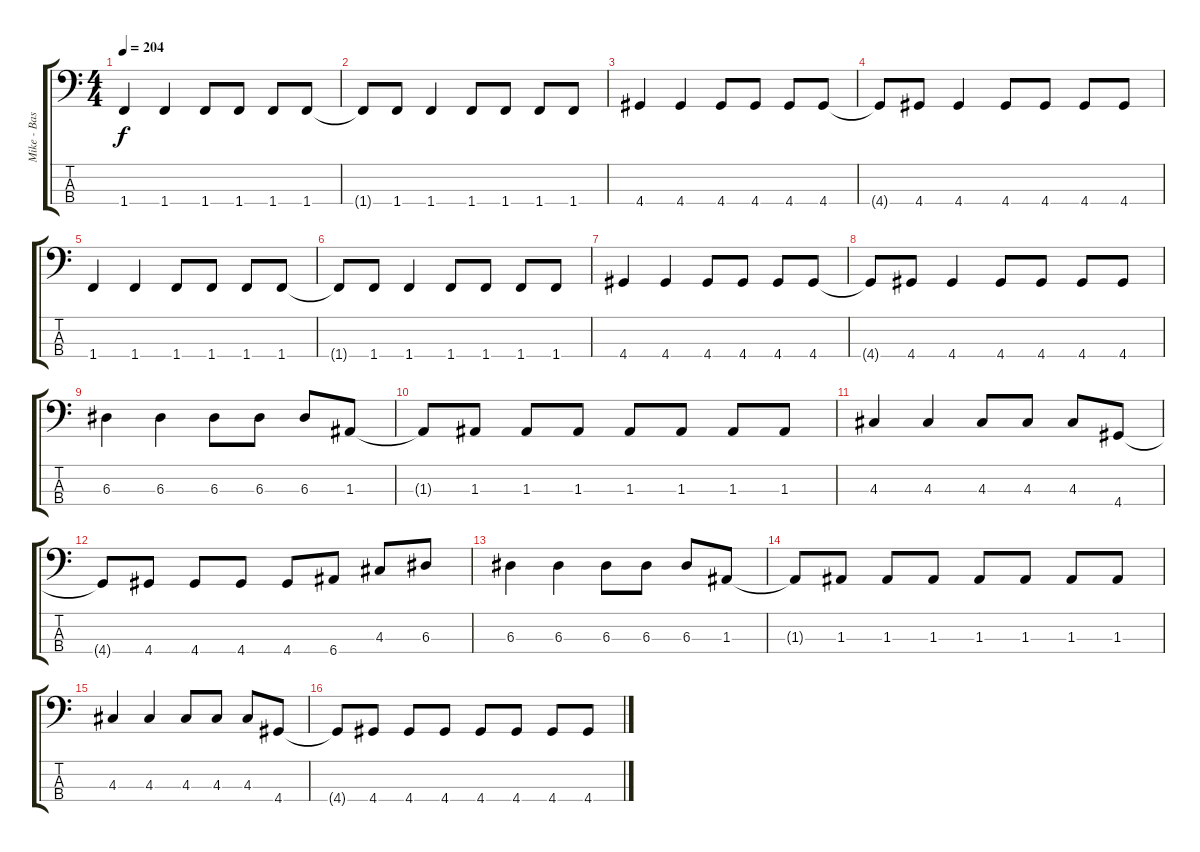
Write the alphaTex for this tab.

\track ("Mike - Bass" "Mike - Bas") {instrument electricbasspick}
\staff {score tabs}
\tuning (G2 D2 A1 E1) {hide}
\ts (4 4)
\tempo 204
\clef f4
\ks c
1.4.4{dy f} 1.4.4 1.4.8 1.4.8 1.4.8 1.4.8 |
1.4{t}.8 1.4.8 1.4.4 1.4.8 1.4.8 1.4.8 1.4.8 |
4.4.4 4.4.4 4.4.8 4.4.8 4.4.8 4.4.8 |
4.4{t}.8 4.4.8 4.4.4 4.4.8 4.4.8 4.4.8 4.4.8 |
1.4.4 1.4.4 1.4.8 1.4.8 1.4.8 1.4.8 |
1.4{t}.8 1.4.8 1.4.4 1.4.8 1.4.8 1.4.8 1.4.8 |
4.4.4 4.4.4 4.4.8 4.4.8 4.4.8 4.4.8 |
4.4{t}.8 4.4.8 4.4.4 4.4.8 4.4.8 4.4.8 4.4.8 |
6.3.4 6.3.4 6.3.8 6.3.8 6.3.8 1.3.8 |
1.3{t}.8 1.3.8 1.3.8 1.3.8 1.3.8 1.3.8 1.3.8 1.3.8 |
4.3.4 4.3.4 4.3.8 4.3.8 4.3.8 4.4.8 |
4.4{t}.8 4.4.8 4.4.8 4.4.8 4.4.8 6.4.8 4.3.8 6.3.8 |
6.3.4 6.3.4 6.3.8 6.3.8 6.3.8 1.3.8 |
1.3{t}.8 1.3.8 1.3.8 1.3.8 1.3.8 1.3.8 1.3.8 1.3.8 |
4.3.4 4.3.4 4.3.8 4.3.8 4.3.8 4.4.8 |
4.4{t}.8 4.4.8 4.4.8 4.4.8 4.4.8 4.4.8 4.4.8 4.4.8
